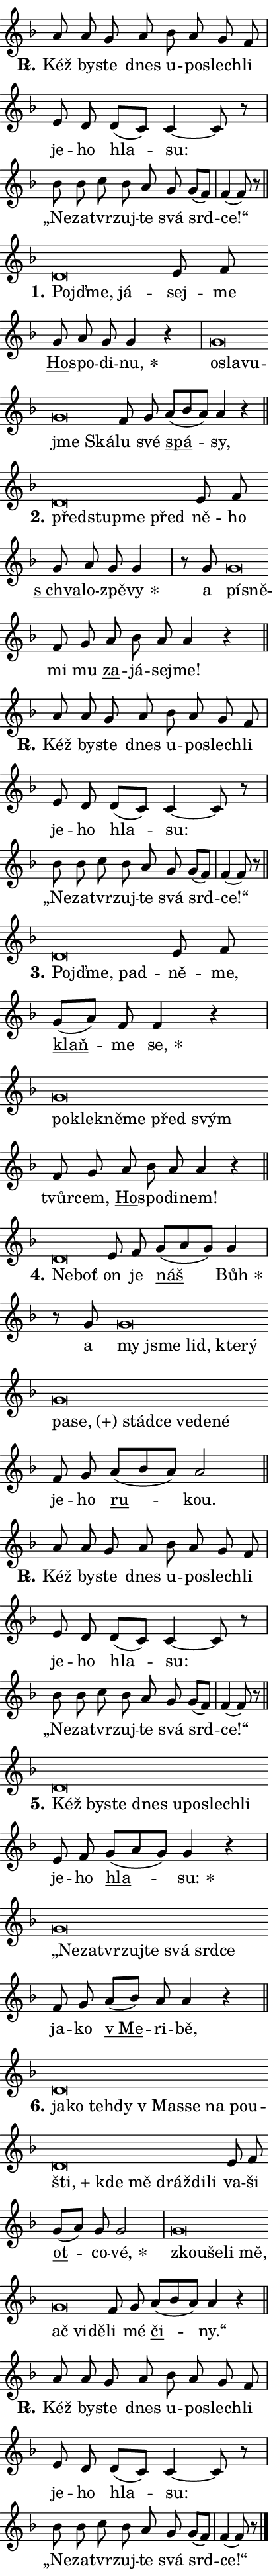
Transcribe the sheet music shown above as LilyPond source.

\version "2.24.0"
\header { tagline = "" }
\paper {
  indent = 0\cm
  top-margin = 0\cm
  right-margin = 0.13\cm % to fit lyric hyphens
  bottom-margin = 0\cm
  left-margin = 0\cm
  paper-width = 7\cm
  page-breaking = #ly:one-page-breaking
  system-system-spacing.basic-distance = #11
  score-system-spacing.basic-distance = #11
  ragged-last = ##f
}


%% Author: Thomas Morley
%% https://lists.gnu.org/archive/html/lilypond-user/2020-05/msg00002.html
#(define (line-position grob)
"Returns position of @var[grob} in current system:
   @code{'start}, if at first time-step
   @code{'end}, if at last time-step
   @code{'middle} otherwise
"
  (let* ((col (ly:item-get-column grob))
         (ln (ly:grob-object col 'left-neighbor))
         (rn (ly:grob-object col 'right-neighbor))
         (col-to-check-left (if (ly:grob? ln) ln col))
         (col-to-check-right (if (ly:grob? rn) rn col))
         (break-dir-left
           (and
             (ly:grob-property col-to-check-left 'non-musical #f)
             (ly:item-break-dir col-to-check-left)))
         (break-dir-right
           (and
             (ly:grob-property col-to-check-right 'non-musical #f)
             (ly:item-break-dir col-to-check-right))))
        (cond ((eqv? 1 break-dir-left) 'start)
              ((eqv? -1 break-dir-right) 'end)
              (else 'middle))))

#(define (tranparent-at-line-position vctor)
  (lambda (grob)
  "Relying on @code{line-position} select the relevant enry from @var{vctor}.
Used to determine transparency,"
    (case (line-position grob)
      ((end) (not (vector-ref vctor 0)))
      ((middle) (not (vector-ref vctor 1)))
      ((start) (not (vector-ref vctor 2))))))

noteHeadBreakVisibility =
#(define-music-function (break-visibility)(vector?)
"Makes @code{NoteHead}s transparent relying on @var{break-visibility}"
#{
  \override NoteHead.transparent =
    #(tranparent-at-line-position break-visibility)
#})

#(define delete-ledgers-for-transparent-note-heads
  (lambda (grob)
    "Reads whether a @code{NoteHead} is transparent.
If so this @code{NoteHead} is removed from @code{'note-heads} from
@var{grob}, which is supposed to be @code{LedgerLineSpanner}.
As a result ledgers are not printed for this @code{NoteHead}"
    (let* ((nhds-array (ly:grob-object grob 'note-heads))
           (nhds-list
             (if (ly:grob-array? nhds-array)
                 (ly:grob-array->list nhds-array)
                 '()))
           ;; Relies on the transparent-property being done before
           ;; Staff.LedgerLineSpanner.after-line-breaking is executed.
           ;; This is fragile ...
           (to-keep
             (remove
               (lambda (nhd)
                 (ly:grob-property nhd 'transparent #f))
               nhds-list)))
      ;; TODO find a better method to iterate over grob-arrays, similiar
      ;; to filter/remove etc for lists
      ;; For now rebuilt from scratch
      (set! (ly:grob-object grob 'note-heads)  '())
      (for-each
        (lambda (nhd)
          (ly:pointer-group-interface::add-grob grob 'note-heads nhd))
        to-keep))))

squashNotes = {
  \override NoteHead.X-extent = #'(-0.2 . 0.2)
  \override NoteHead.Y-extent = #'(-0.75 . 0)
  \override NoteHead.stencil =
    #(lambda (grob)
       (let ((pos (ly:grob-property grob 'staff-position)))
         (begin
           (if (< pos -7) (display "ERROR: Lower brevis then expected\n") (display ""))
           (if (<= pos -6) ly:text-interface::print ly:note-head::print))))
}
unSquashNotes = {
  \revert NoteHead.X-extent
  \revert NoteHead.Y-extent
  \revert NoteHead.stencil
}

hideNotes = \noteHeadBreakVisibility #begin-of-line-visible
unHideNotes = \noteHeadBreakVisibility #all-visible

% work-around for resetting accidentals
% https://lilypond.org/doc/v2.23/Documentation/notation/displaying-rhythms#unmetered-music
cadenzaMeasure = {
  \cadenzaOff
  \partial 1024 s1024
  \cadenzaOn
}

#(define-markup-command (accent layout props text) (markup?)
  "Underline accented syllable"
  (interpret-markup layout props
    #{\markup \override #'(offset . 4.3) \underline { #text }#}))

responsum = \markup \concat {
  "R" \hspace #-1.05 \path #0.1 #'((moveto 0 0.07) (lineto 0.9 0.8)) \hspace #0.05 "."
}

spaceSize = #0.6828661417322834 % exact space size for TeX Gyre Schola

\layout {
  \context {
    \Staff
    \remove "Time_signature_engraver"
    \override LedgerLineSpanner.after-line-breaking = #delete-ledgers-for-transparent-note-heads
  }
  \context {
    \Lyrics {
      \override LyricSpace.minimum-distance = \spaceSize
      \override LyricText.font-name = #"TeX Gyre Schola"
      \override LyricText.font-size = 1
      \override StanzaNumber.font-name = #"TeX Gyre Schola Bold"
      \override StanzaNumber.font-size = 1
    }
  }
  \context {
    \Score 
    \override NoteHead.text =
      #(lambda (grob) 
        (let ((pos (ly:grob-property grob 'staff-position)))
          #{\markup {
            \combine
              \halign #-0.55 \raise #(if (= pos -6) 0 0.5) \override #'(thickness . 2) \draw-line #'(3.2 . 0)
              \musicglyph "noteheads.sM1"
          }#}))
  }
}

% magnetic-lyrics.ily
%
%   written by
%     Jean Abou Samra <jean@abou-samra.fr>
%     Werner Lemberg <wl@gnu.org>
%
%   adapted by
%     Jiri Hon <jiri.hon@gmail.com>
%
% Version 2022-Apr-15

% https://www.mail-archive.com/lilypond-user@gnu.org/msg149350.html

#(define (Left_hyphen_pointer_engraver context)
   "Collect syllable-hyphen-syllable occurrences in lyrics and store
them in properties.  This engraver only looks to the left.  For
example, if the lyrics input is @code{foo -- bar}, it does the
following.

@itemize @bullet
@item
Set the @code{text} property of the @code{LyricHyphen} grob between
@q{foo} and @q{bar} to @code{foo}.

@item
Set the @code{left-hyphen} property of the @code{LyricText} grob with
text @q{foo} to the @code{LyricHyphen} grob between @q{foo} and
@q{bar}.
@end itemize

Use this auxiliary engraver in combination with the
@code{lyric-@/text::@/apply-@/magnetic-@/offset!} hook."
   (let ((hyphen #f)
         (text #f))
     (make-engraver
      (acknowledgers
       ((lyric-syllable-interface engraver grob source-engraver)
        (set! text grob)))
      (end-acknowledgers
       ((lyric-hyphen-interface engraver grob source-engraver)
        ;(when (not (grob::has-interface grob 'lyric-space-interface))
          (set! hyphen grob)));)
      ((stop-translation-timestep engraver)
       (when (and text hyphen)
         (ly:grob-set-object! text 'left-hyphen hyphen))
       (set! text #f)
       (set! hyphen #f)))))

#(define (lyric-text::apply-magnetic-offset! grob)
   "If the space between two syllables is less than the value in
property @code{LyricText@/.details@/.squash-threshold}, move the right
syllable to the left so that it gets concatenated with the left
syllable.

Use this function as a hook for
@code{LyricText@/.after-@/line-@/breaking} if the
@code{Left_@/hyphen_@/pointer_@/engraver} is active."
   (let ((hyphen (ly:grob-object grob 'left-hyphen #f)))
     (when hyphen
       (let ((left-text (ly:spanner-bound hyphen LEFT)))
         (when (grob::has-interface left-text 'lyric-syllable-interface)
           (let* ((common (ly:grob-common-refpoint grob left-text X))
                  (this-x-ext (ly:grob-extent grob common X))
                  (left-x-ext
                   (begin
                     ;; Trigger magnetism for left-text.
                     (ly:grob-property left-text 'after-line-breaking)
                     (ly:grob-extent left-text common X)))
                  ;; `delta` is the gap width between two syllables.
                  (delta (- (interval-start this-x-ext)
                            (interval-end left-x-ext)))
                  (details (ly:grob-property grob 'details))
                  (threshold (assoc-get 'squash-threshold details 0.2)))
             (when (< delta threshold)
               (let* (;; We have to manipulate the input text so that
                      ;; ligatures crossing syllable boundaries are not
                      ;; disabled.  For languages based on the Latin
                      ;; script this is essentially a beautification.
                      ;; However, for non-Western scripts it can be a
                      ;; necessity.
                      (lt (ly:grob-property left-text 'text))
                      (rt (ly:grob-property grob 'text))
                      (is-space (grob::has-interface hyphen 'lyric-space-interface))
                      (space (if is-space " " ""))
                      (extra-delta (if is-space spaceSize 0))
                      ;; Append new syllable.
                      (ltrt-space (if (and (string? lt) (string? rt))
                                (string-append lt space rt)
                                (make-concat-markup (list lt space rt))))
                      ;; Right-align `ltrt` to the right side.
                      (ltrt-space-markup (grob-interpret-markup
                               grob
                               (make-translate-markup
                                (cons (interval-length this-x-ext) 0)
                                (make-right-align-markup ltrt-space)))))
                 (begin
                   ;; Don't print `left-text`.
                   (ly:grob-set-property! left-text 'stencil #f)
                   ;; Set text and stencil (which holds all collected
                   ;; syllables so far) and shift it to the left.
                   (ly:grob-set-property! grob 'text ltrt-space)
                   (ly:grob-set-property! grob 'stencil ltrt-space-markup)
                   (ly:grob-translate-axis! grob (- (- delta extra-delta)) X))))))))))


#(define (lyric-hyphen::displace-bounds-first grob)
   ;; Make very sure this callback isn't triggered too early.
   (let ((left (ly:spanner-bound grob LEFT))
         (right (ly:spanner-bound grob RIGHT)))
     (ly:grob-property left 'after-line-breaking)
     (ly:grob-property right 'after-line-breaking)
     (ly:lyric-hyphen::print grob)))

squashThreshold = #0.4

\layout {
  \context {
    \Lyrics
    \consists #Left_hyphen_pointer_engraver
    \override LyricText.after-line-breaking =
      #lyric-text::apply-magnetic-offset!
    \override LyricHyphen.stencil = #lyric-hyphen::displace-bounds-first
    \override LyricText.details.squash-threshold = \squashThreshold
    \override LyricHyphen.minimum-distance = 0
    \override LyricHyphen.minimum-length = \squashThreshold
  }
}

squashText = \override LyricText.details.squash-threshold = 9999
unSquashText = \override LyricText.details.squash-threshold = \squashThreshold

leftText = \override LyricText.self-alignment-X = #LEFT
unLeftText = \revert LyricText.self-alignment-X

starOffset = #(lambda (grob) 
                (let ((x_offset (ly:self-alignment-interface::aligned-on-x-parent grob)))
                  (if (= x_offset 0) 0 (+ x_offset 1.2))))

star = #(define-music-function (syllable)(string?)
"Append star separator at the end of a syllable"
#{
  \once \override LyricText.X-offset = #starOffset
  \lyricmode { \markup {
    #syllable
    \override #'((font-name . "TeX Gyre Schola Bold")) \hspace #0.2 \lower #0.65 \larger "*"
  } }
#})

starAccent = #(define-music-function (syllable)(string?)
"Append star separator at the end of a syllable and make accent"
#{
  \once \override LyricText.X-offset = #starOffset
  \lyricmode { \markup {
    \accent #syllable
    \override #'((font-name . "TeX Gyre Schola Bold")) \hspace #0.2 \lower #0.65 \larger "*"
  } }
#})

breath = #(define-music-function (syllable)(string?)
"Append breathing indicator at the end of a syllable"
#{
  \lyricmode { \markup { #syllable "+" } }
#})

optionalBreath = #(define-music-function (syllable)(string?)
"Append optional breathing indicator at the end of a syllable"
#{
  \lyricmode { \markup { #syllable "(+)" } }
#})


\score {
    <<
        \new Voice = "melody" { \cadenzaOn \key f \major \relative { a'8 a g a bes a g f \cadenzaMeasure \bar "|" e d \bar "" d[( c)] c4~ c8 r8 \cadenzaMeasure \bar "|" bes' bes c bes a g g[( f)] \cadenzaMeasure \bar "|" f4( f8)] r \cadenzaMeasure \bar "||" \break } }
        \new Lyrics \lyricsto "melody" { \lyricmode { \set stanza = \responsum
Kéž by -- ste dnes u -- po -- slech -- li je -- ho hla -- su: „Ne -- za -- tvr -- zuj -- te svá srd -- ce!“ } }
    >>
    \layout {}
}

\score {
    <<
        \new Voice = "melody" { \cadenzaOn \key f \major \relative { \squashNotes d'\breve*1/16 \hideNotes \breve*1/16 \breve*1/16 \bar "" \unHideNotes \unSquashNotes e8 f \bar "" g a g g4 r \cadenzaMeasure \bar "|" \squashNotes g\breve*1/16 \hideNotes \breve*1/16 \bar "" \breve*1/16 \bar "" \breve*1/16 \breve*1/16 \bar "" \unHideNotes \unSquashNotes f8 g \bar "" a[( bes a)] a4 r \cadenzaMeasure \bar "||" \break } }
        \new Lyrics \lyricsto "melody" { \lyricmode { \set stanza = "1."
\leftText Pojď -- \squashText me, já -- \unLeftText \unSquashText sej -- me \markup \accent Ho -- spo -- di -- \star nu, \leftText o -- \squashText sla -- vu -- jme Ská -- \unLeftText \unSquashText lu své \markup \accent spá -- sy, } }
    >>
    \layout {}
}

\score {
    <<
        \new Voice = "melody" { \cadenzaOn \key f \major \relative { \squashNotes d'\breve*1/16 \hideNotes \breve*1/16 \bar "" \breve*1/16 \breve*1/16 \bar "" \unHideNotes \unSquashNotes e8 f \bar "" g a g g4 \cadenzaMeasure \bar "|" r8 g \squashNotes g\breve*1/16 \hideNotes \breve*1/16 \bar "" \unHideNotes \unSquashNotes f8 g \bar "" a bes a a4 r \cadenzaMeasure \bar "||" \break } }
        \new Lyrics \lyricsto "melody" { \lyricmode { \set stanza = "2."
\leftText před -- \squashText stup -- me před \unLeftText \unSquashText ně -- ho \markup \accent "s chva" -- lo -- zpě -- \star vy a \leftText pí -- \squashText sně -- \unLeftText \unSquashText mi mu \markup \accent za -- já -- sej -- me! } }
    >>
    \layout {}
}

\score {
    <<
        \new Voice = "melody" { \cadenzaOn \key f \major \relative { a'8 a g a bes a g f \cadenzaMeasure \bar "|" e d \bar "" d[( c)] c4~ c8 r8 \cadenzaMeasure \bar "|" bes' bes c bes a g g[( f)] \cadenzaMeasure \bar "|" f4( f8)] r \cadenzaMeasure \bar "||" \break } }
        \new Lyrics \lyricsto "melody" { \lyricmode { \set stanza = \responsum
Kéž by -- ste dnes u -- po -- slech -- li je -- ho hla -- su: „Ne -- za -- tvr -- zuj -- te svá srd -- ce!“ } }
    >>
    \layout {}
}

\score {
    <<
        \new Voice = "melody" { \cadenzaOn \key f \major \relative { \squashNotes d'\breve*1/16 \hideNotes \breve*1/16 \breve*1/16 \bar "" \unHideNotes \unSquashNotes e8 f \bar "" g[( a)] f f4 r \cadenzaMeasure \bar "|" \squashNotes g\breve*1/16 \hideNotes \breve*1/16 \bar "" \breve*1/16 \bar "" \breve*1/16 \bar "" \breve*1/16 \breve*1/16 \bar "" \unHideNotes \unSquashNotes f8 g \bar "" a bes a a4 r \cadenzaMeasure \bar "||" \break } }
        \new Lyrics \lyricsto "melody" { \lyricmode { \set stanza = "3."
\leftText Pojď -- \squashText me, pad -- \unLeftText \unSquashText ně -- me, \markup \accent klaň -- me \star se, \leftText po -- \squashText kle -- kně -- me před svým \unLeftText \unSquashText tvůr -- cem, \markup \accent Ho -- spo -- di -- nem! } }
    >>
    \layout {}
}

\score {
    <<
        \new Voice = "melody" { \cadenzaOn \key f \major \relative { \squashNotes d'\breve*1/16 \hideNotes \breve*1/16 \bar "" \unHideNotes \unSquashNotes e8 f \bar "" g[( a g)] g4 \cadenzaMeasure \bar "|" r8 g \squashNotes g\breve*1/16 \hideNotes \breve*1/16 \bar "" \breve*1/16 \bar "" \breve*1/16 \bar "" \breve*1/16 \bar "" \breve*1/16 \bar "" \breve*1/16 \bar "" \breve*1/16 \bar "" \breve*1/16 \bar "" \breve*1/16 \bar "" \breve*1/16 \breve*1/16 \bar "" \unHideNotes \unSquashNotes f8 g \bar "" a[( bes a)] a2 \cadenzaMeasure \bar "||" \break } }
        \new Lyrics \lyricsto "melody" { \lyricmode { \set stanza = "4."
\leftText Ne -- \squashText boť \unLeftText \unSquashText on je \markup \accent náš \star Bůh a \leftText my \squashText jsme lid, kte -- rý pa -- \optionalBreath se, stád -- ce ve -- de -- né \unLeftText \unSquashText je -- ho \markup \accent ru -- kou. } }
    >>
    \layout {}
}

\score {
    <<
        \new Voice = "melody" { \cadenzaOn \key f \major \relative { a'8 a g a bes a g f \cadenzaMeasure \bar "|" e d \bar "" d[( c)] c4~ c8 r8 \cadenzaMeasure \bar "|" bes' bes c bes a g g[( f)] \cadenzaMeasure \bar "|" f4( f8)] r \cadenzaMeasure \bar "||" \break } }
        \new Lyrics \lyricsto "melody" { \lyricmode { \set stanza = \responsum
Kéž by -- ste dnes u -- po -- slech -- li je -- ho hla -- su: „Ne -- za -- tvr -- zuj -- te svá srd -- ce!“ } }
    >>
    \layout {}
}

\score {
    <<
        \new Voice = "melody" { \cadenzaOn \key f \major \relative { \squashNotes d'\breve*1/16 \hideNotes \breve*1/16 \bar "" \breve*1/16 \bar "" \breve*1/16 \bar "" \breve*1/16 \bar "" \breve*1/16 \bar "" \breve*1/16 \breve*1/16 \bar "" \unHideNotes \unSquashNotes e8 f \bar "" g[( a g)] g4 r \cadenzaMeasure \bar "|" \squashNotes g\breve*1/16 \hideNotes \breve*1/16 \bar "" \breve*1/16 \bar "" \breve*1/16 \bar "" \breve*1/16 \bar "" \breve*1/16 \bar "" \breve*1/16 \breve*1/16 \bar "" \unHideNotes \unSquashNotes f8 g \bar "" a[( bes)] a a4 r \cadenzaMeasure \bar "||" \break } }
        \new Lyrics \lyricsto "melody" { \lyricmode { \set stanza = "5."
\leftText Kéž \squashText by -- ste dnes u -- po -- slech -- li \unLeftText \unSquashText je -- ho \markup \accent hla -- \star su: \leftText „Ne -- \squashText za -- tvr -- zuj -- te svá srd -- ce \unLeftText \unSquashText ja -- ko \markup \accent "v Me" -- ri -- bě, } }
    >>
    \layout {}
}

\score {
    <<
        \new Voice = "melody" { \cadenzaOn \key f \major \relative { \squashNotes d'\breve*1/16 \hideNotes \breve*1/16 \bar "" \breve*1/16 \bar "" \breve*1/16 \bar "" \breve*1/16 \bar "" \breve*1/16 \bar "" \breve*1/16 \bar "" \breve*1/16 \bar "" \breve*1/16 \bar "" \breve*1/16 \bar "" \breve*1/16 \bar "" \breve*1/16 \bar "" \breve*1/16 \breve*1/16 \bar "" \unHideNotes \unSquashNotes e8 f \bar "" g[( a)] g g2 \cadenzaMeasure \bar "|" \squashNotes g\breve*1/16 \hideNotes \breve*1/16 \bar "" \breve*1/16 \bar "" \breve*1/16 \bar "" \breve*1/16 \bar "" \breve*1/16 \breve*1/16 \bar "" \unHideNotes \unSquashNotes f8 g \bar "" a[( bes a)] a4 r \cadenzaMeasure \bar "||" \break } }
        \new Lyrics \lyricsto "melody" { \lyricmode { \set stanza = "6."
\leftText ja -- \squashText ko teh -- dy "v Ma" -- sse na pou -- \breath "šti," kde mě dráž -- di -- li \unLeftText \unSquashText va -- ši \markup \accent ot -- co -- \star vé, \leftText zkou -- \squashText še -- li mě, ač vi -- dě -- \unLeftText \unSquashText li mé \markup \accent či -- ny.“ } }
    >>
    \layout {}
}

\score {
    <<
        \new Voice = "melody" { \cadenzaOn \key f \major \relative { a'8 a g a bes a g f \cadenzaMeasure \bar "|" e d \bar "" d[( c)] c4~ c8 r8 \cadenzaMeasure \bar "|" bes' bes c bes a g g[( f)] \cadenzaMeasure \bar "|" f4( f8)] r \cadenzaMeasure \bar "||" \break } \bar "|." }
        \new Lyrics \lyricsto "melody" { \lyricmode { \set stanza = \responsum
Kéž by -- ste dnes u -- po -- slech -- li je -- ho hla -- su: „Ne -- za -- tvr -- zuj -- te svá srd -- ce!“ } }
    >>
    \layout {}
}
